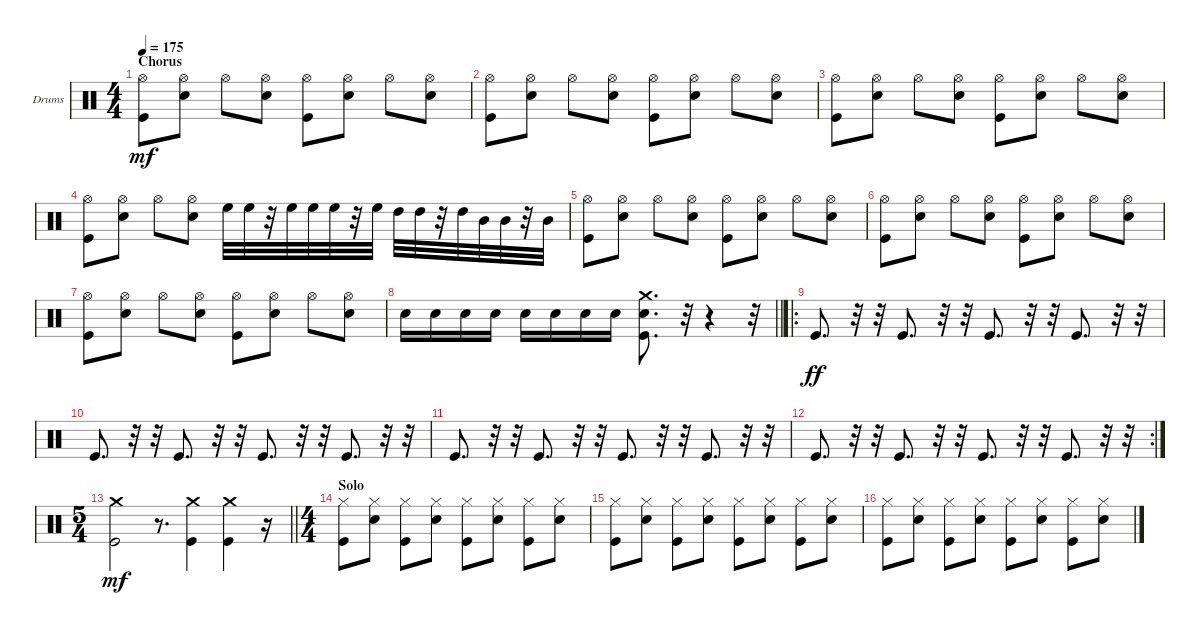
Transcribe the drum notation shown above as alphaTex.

\bracketExtendMode groupsimilarinstruments
\firstSystemTrackNameOrientation horizontal
\otherSystemsTrackNameOrientation horizontal
\track ("Drums" "Drums") {instrument percussion}
\staff {score}
\articulation defaults
\ts (4 4)
\section ("" "Chorus")
\tempo 175
\clef neutral
\ks c
("Kick (hit)" "Hi-Hat (open)").8{dy mf} ("Snare (hit) 2" "Hi-Hat (open)").8 "Hi-Hat (open)".8 ("Snare (hit) 2" "Hi-Hat (open)").8 ("Kick (hit)" "Hi-Hat (open)").8 ("Snare (hit) 2" "Hi-Hat (open)").8 "Hi-Hat (open)".8 ("Snare (hit) 2" "Hi-Hat (open)").8 |
("Kick (hit)" "Hi-Hat (open)").8 ("Snare (hit) 2" "Hi-Hat (open)").8 "Hi-Hat (open)".8 ("Snare (hit) 2" "Hi-Hat (open)").8 ("Kick (hit)" "Hi-Hat (open)").8 ("Snare (hit) 2" "Hi-Hat (open)").8 "Hi-Hat (open)".8 ("Snare (hit) 2" "Hi-Hat (open)").8 |
("Kick (hit)" "Hi-Hat (open)").8 ("Snare (hit) 2" "Hi-Hat (open)").8 "Hi-Hat (open)".8 ("Snare (hit) 2" "Hi-Hat (open)").8 ("Kick (hit)" "Hi-Hat (open)").8 ("Snare (hit) 2" "Hi-Hat (open)").8 "Hi-Hat (open)".8 ("Snare (hit) 2" "Hi-Hat (open)").8 |
("Kick (hit)" "Hi-Hat (open)").8 ("Snare (hit) 2" "Hi-Hat (open)").8 "Hi-Hat (open)".8 ("Snare (hit) 2" "Hi-Hat (open)").8 "High Floor Tom (hit)".32 "High Floor Tom (hit)".32 r.32 "High Floor Tom (hit)".32 "High Floor Tom (hit)".32 "High Floor Tom (hit)".32 r.32 "High Floor Tom (hit)".32 "High Tom (hit)".32 "High Tom (hit)".32 r.32 "High Tom (hit)".32 "Mid Tom (hit)".32 "Mid Tom (hit)".32 r.32 "Mid Tom (hit)".32 |
("Kick (hit)" "Hi-Hat (open)").8 ("Snare (hit) 2" "Hi-Hat (open)").8 "Hi-Hat (open)".8 ("Snare (hit) 2" "Hi-Hat (open)").8 ("Kick (hit)" "Hi-Hat (open)").8 ("Snare (hit) 2" "Hi-Hat (open)").8 "Hi-Hat (open)".8 ("Snare (hit) 2" "Hi-Hat (open)").8 |
("Kick (hit)" "Hi-Hat (open)").8 ("Snare (hit) 2" "Hi-Hat (open)").8 "Hi-Hat (open)".8 ("Snare (hit) 2" "Hi-Hat (open)").8 ("Kick (hit)" "Hi-Hat (open)").8 ("Snare (hit) 2" "Hi-Hat (open)").8 "Hi-Hat (open)".8 ("Snare (hit) 2" "Hi-Hat (open)").8 |
("Kick (hit)" "Hi-Hat (open)").8 ("Snare (hit) 2" "Hi-Hat (open)").8 "Hi-Hat (open)".8 ("Snare (hit) 2" "Hi-Hat (open)").8 ("Kick (hit)" "Hi-Hat (open)").8 ("Snare (hit) 2" "Hi-Hat (open)").8 "Hi-Hat (open)".8 ("Snare (hit) 2" "Hi-Hat (open)").8 |
\barLineRight lightlight "Snare (hit) 2".16 "Snare (hit) 2".16 "Snare (hit) 2".16 "Snare (hit) 2".16 "Snare (hit) 2".16 "Snare (hit) 2".16 "Snare (hit) 2".16 "Snare (hit) 2".16
("Kick (hit)" "Snare (hit) 2" "Crash medium (hit)").8{d} r.32 r.4 r.32 |
\ro "Kick (hit)".8{d dy ff}
r.32 r.32 "Kick (hit)".8{d} r.32 r.32 "Kick (hit)".8{d} r.32 r.32 "Kick (hit)".8{d} r.32 r.32 |
"Kick (hit)".8{d} r.32 r.32 "Kick (hit)".8{d} r.32 r.32 "Kick (hit)".8{d} r.32 r.32 "Kick (hit)".8{d} r.32 r.32 |
"Kick (hit)".8{d} r.32 r.32 "Kick (hit)".8{d} r.32 r.32 "Kick (hit)".8{d} r.32 r.32 "Kick (hit)".8{d} r.32 r.32 |
\rc 2 "Kick (hit)".8{d}
r.32 r.32 "Kick (hit)".8{d} r.32 r.32 "Kick (hit)".8{d} r.32 r.32 "Kick (hit)".8{d} r.32 r.32 |
\ts (5 4)
\beaming (8 6 4)
\barLineRight lightlight
("Kick (hit)" "Crash medium (hit)").2{dy mf} r.8{d} ("Kick (hit)" "Crash medium (hit)").4 ("Kick (hit)" "Crash medium (hit)").4 r.16 |
\ts (4 4)
\beaming (8 2 2 2 2)
\section ("" "Solo")
("Kick (hit)" "Hi-Hat (closed)").8 ("Snare (hit) 2" "Hi-Hat (closed)").8 ("Kick (hit)" "Hi-Hat (closed)").8 ("Snare (hit) 2" "Hi-Hat (closed)").8 ("Kick (hit)" "Hi-Hat (closed)").8 ("Snare (hit) 2" "Hi-Hat (closed)").8 ("Kick (hit)" "Hi-Hat (closed)").8 ("Snare (hit) 2" "Hi-Hat (closed)").8 |
("Kick (hit)" "Hi-Hat (closed)").8 ("Snare (hit) 2" "Hi-Hat (closed)").8 ("Kick (hit)" "Hi-Hat (closed)").8 ("Snare (hit) 2" "Hi-Hat (closed)").8 ("Kick (hit)" "Hi-Hat (closed)").8 ("Snare (hit) 2" "Hi-Hat (closed)").8 ("Kick (hit)" "Hi-Hat (closed)").8 ("Snare (hit) 2" "Hi-Hat (closed)").8 |
("Kick (hit)" "Hi-Hat (closed)").8 ("Snare (hit) 2" "Hi-Hat (closed)").8 ("Kick (hit)" "Hi-Hat (closed)").8 ("Snare (hit) 2" "Hi-Hat (closed)").8 ("Kick (hit)" "Hi-Hat (closed)").8 ("Snare (hit) 2" "Hi-Hat (closed)").8 ("Kick (hit)" "Hi-Hat (closed)").8 ("Snare (hit) 2" "Hi-Hat (closed)").8
